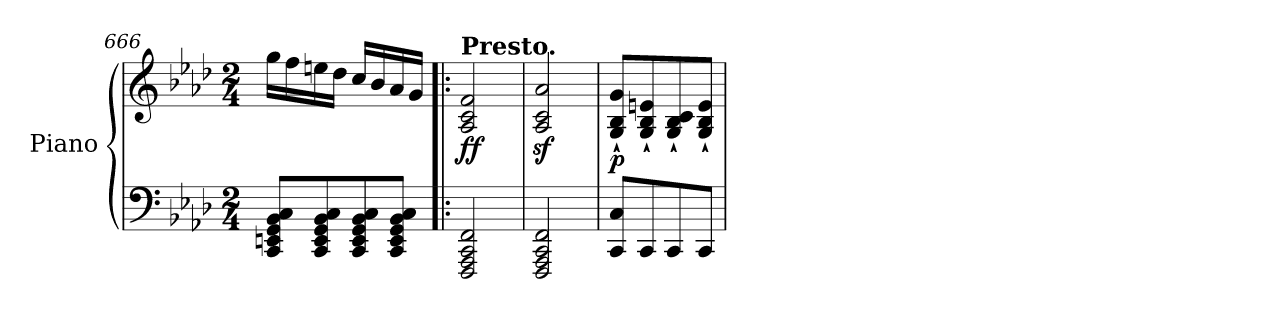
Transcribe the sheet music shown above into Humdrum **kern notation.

**kern	**kern	**dynam
*part1	*part1	*part1
*staff2	*staff1	*staff1/2
*I"Piano	*	*
*I'Pno.	*	*
*clefF4	*clefG2	*
*k[b-e-a-d-]	*k[b-e-a-d-]	*
*M2/4	*M2/4	*
*MM168	*MM168	*
=666	=666	=666
8CC/ 8EEn/ 8GG/ 8BB-/ 8C/L	16gg\LL	.
.	16ff\	.
8CC/ 8EE/ 8GG/ 8BB-/ 8C/	16een\	.
.	16dd-\JJ	.
*	*MM172	*
8CC/ 8EE/ 8GG/ 8BB-/ 8C/	16cc/LL	.
.	16b-/	.
8CC/ 8EE/ 8GG/ 8BB-/ 8C/J	16a-/	.
.	16g/JJ	.
=667!|:	=667!|:	=667!|:
*	*MM190	*
!	!LO:TX:a:B:t=Presto.	!
!	!	!LO:DY:b
2FFF/ 2AAA-/ 2CC/ 2FF/	2A-/ 2c/ 2f/	ff
=668	=668	=668
2FFF/ 2AAA-/ 2CC/ 2FF/	2A-/z< 2c/z< 2a-/z<	.
=669	=669	=669
*	*MM195	*
!	!	!LO:DY:b
8CC/ 8C/L	8G/` 8B-/` 8g/`L	p
8CC/	8G/` 8B-/` 8en/`	.
8CC/	8G/` 8B-/` 8c/`	.
8CC/J	8G/` 8B-/` 8e/`J	.
=	=	=
*-	*-	*-
